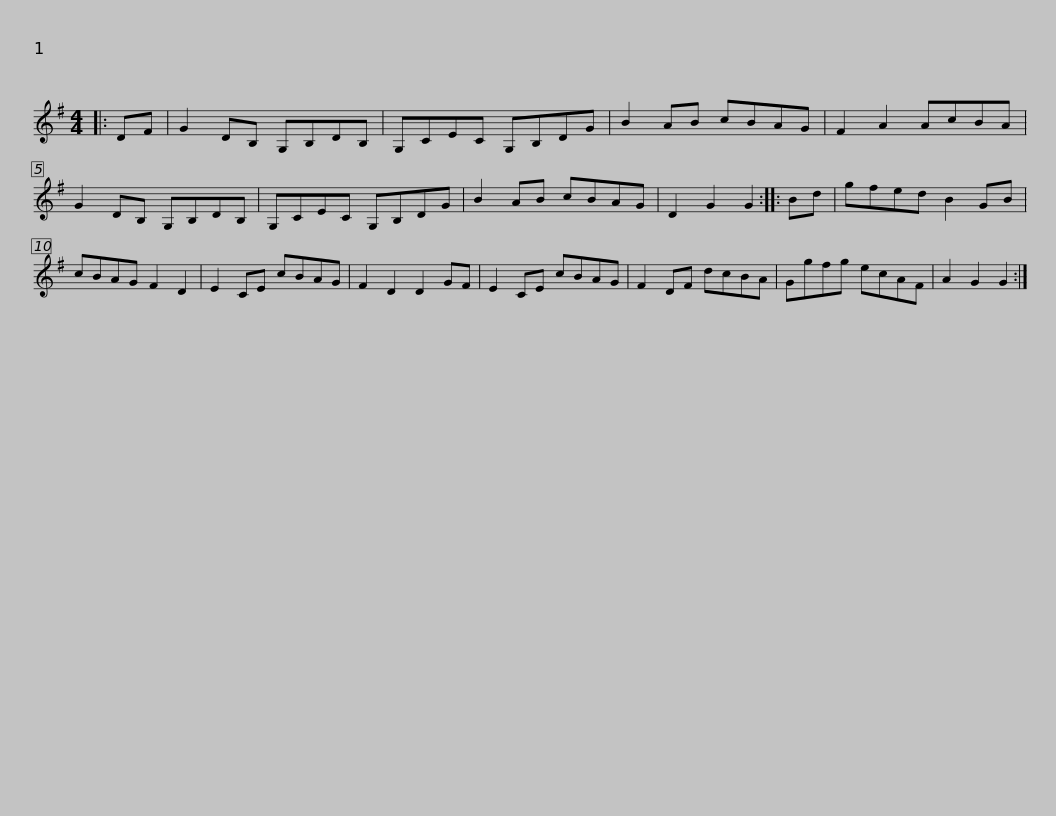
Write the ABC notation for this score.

X:1
L:1/8
M:4/4
I:linebreak $
K:G
V:1 treble
V:1
|: DF | G2 DB, G,B,DB, | G,CEC G,B,DG | B2 AB cBAG | F2 A2 AcBA | %5
 G2 DB, G,B,DB, |$ G,CEC G,B,DG | B2 AB cBAG | D2 G2 G2 :: Bd | %10
 gfed B2 GB | cBAG F2 D2 | E2 CE cBAG |$ F2 D2 D2 GF | E2 CE cBAG | %15
 F2 DF dcBA | Ggfg ecAF | A2 G2 G2 :| %18
